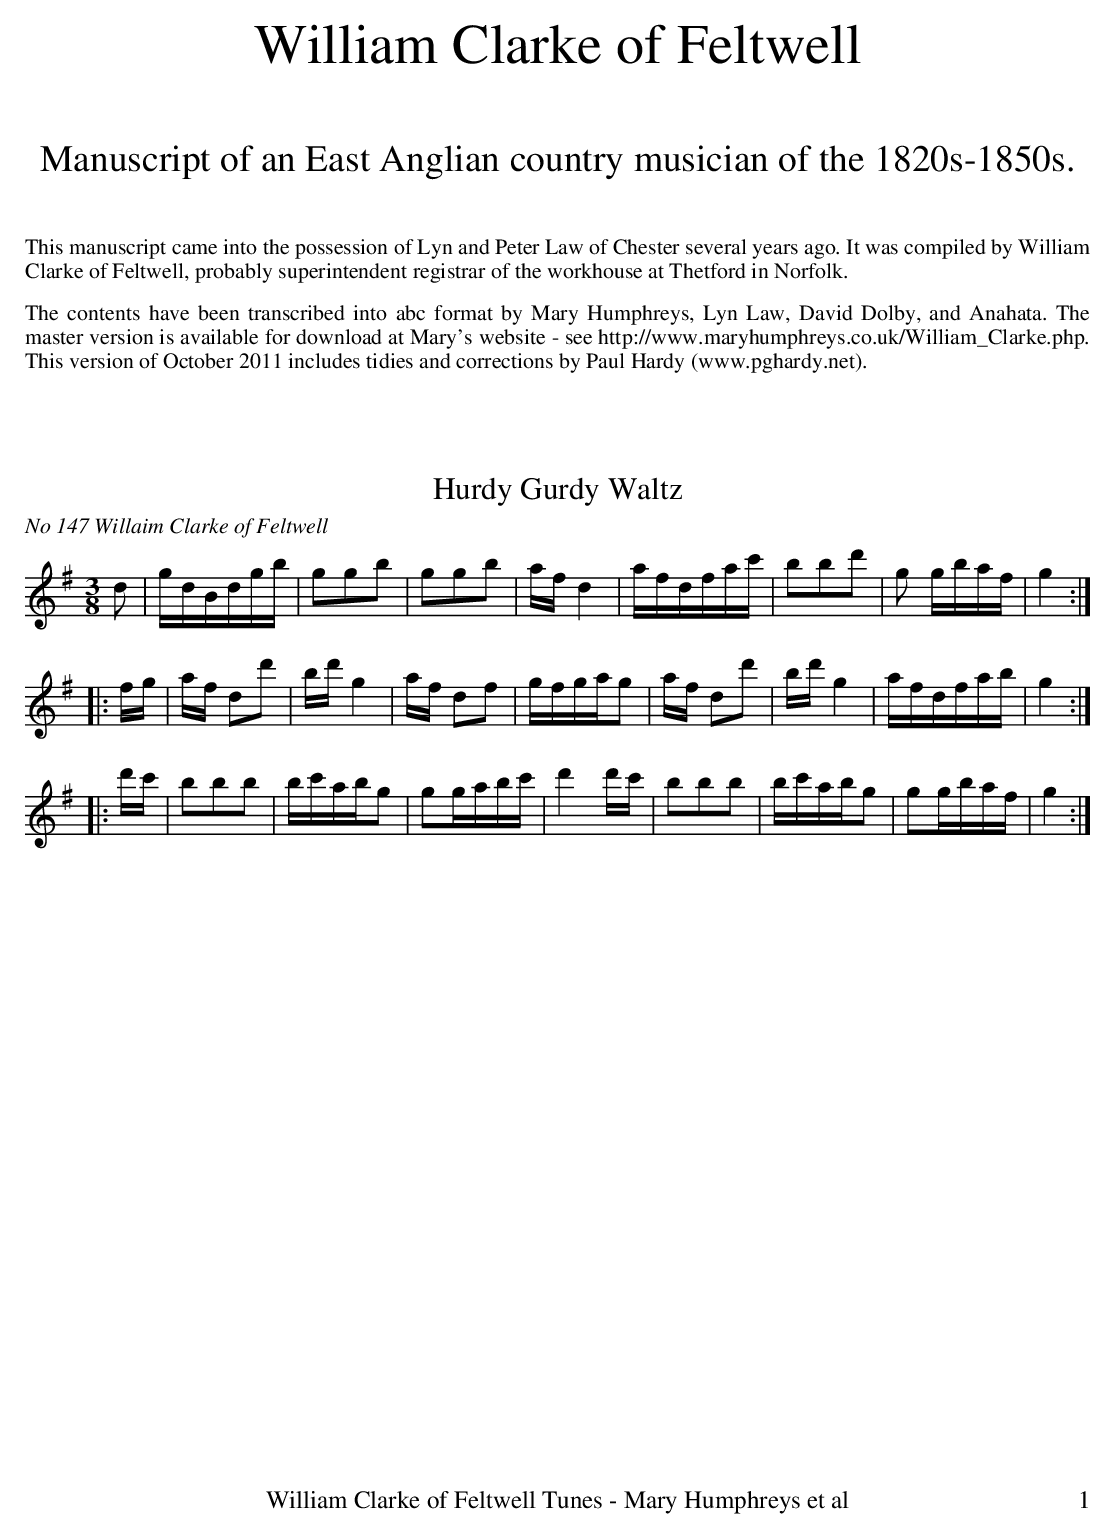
X:1
T:Hurdy Gurdy Waltz
O:No 147 Willaim Clarke of Feltwell
M:3/8
L:1/8
K:G
d|g/d/B/d/g/b/|ggb|ggb|a/f/d2|a/f/d/f/a/c'/|bbd'|g g/b/a/f/|g2:|
|:f/g/|a/f/ dd'|b/d'/g2|a/f/ df|g/f/g/a/g|a/f/ dd'|b/d'/ g2|a/f/d/f/a/b/|g2:|
|:d'/c'/|bbb|b/c'/a/b/g|gg/a/b/c'/|d'2d'/c'/|bbb|b/c'/a/b/g|gg/b/a/f/|g2:|
